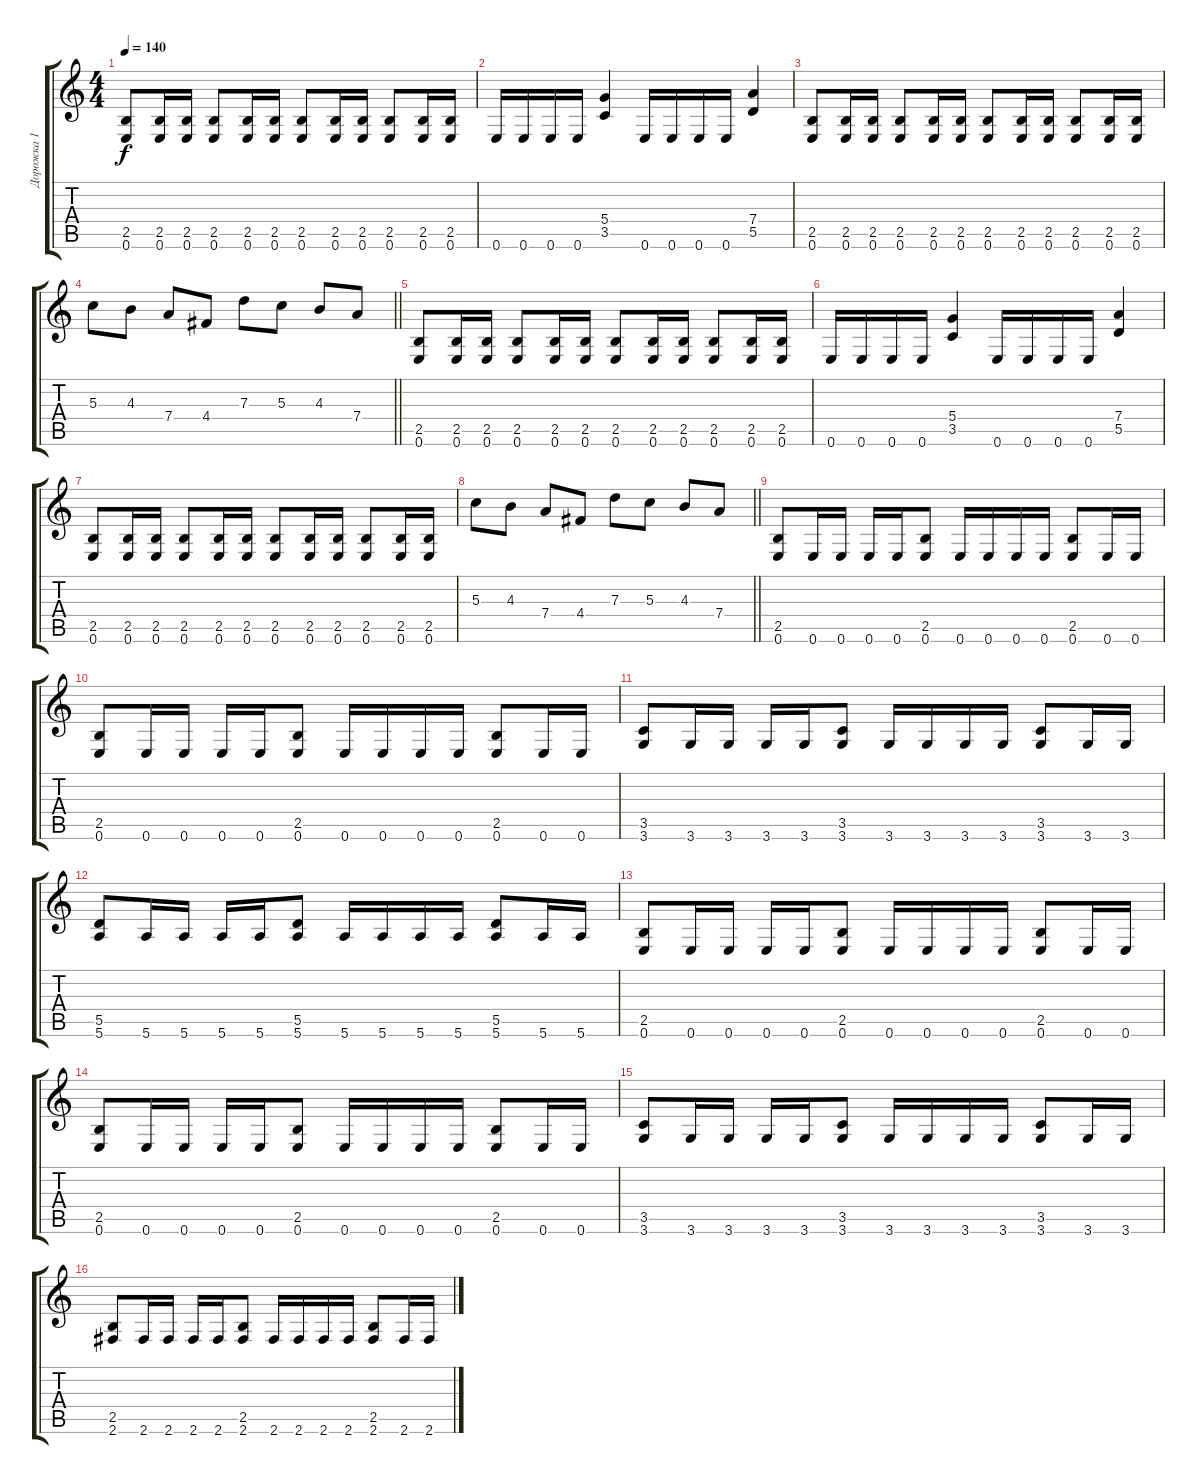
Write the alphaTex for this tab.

\track ("Дорожка 1" "Дорожка 1") {instrument distortionguitar}
\staff {score tabs}
\tuning (E4 B3 G3 D3 A2 E2) {hide}
\ts (4 4)
\tempo 140
\clef g2
\ks c
(2.5 0.6).8{dy f} (2.5 0.6).16 (2.5 0.6).16 (2.5 0.6).8 (2.5 0.6).16 (2.5 0.6).16 (2.5 0.6).8 (2.5 0.6).16 (2.5 0.6).16 (2.5 0.6).8 (2.5 0.6).16 (2.5 0.6).16 |
0.6.16 0.6.16 0.6.16 0.6.16 (5.4 3.5).4 0.6.16 0.6.16 0.6.16 0.6.16 (7.4 5.5).4 |
(2.5 0.6).8 (2.5 0.6).16 (2.5 0.6).16 (2.5 0.6).8 (2.5 0.6).16 (2.5 0.6).16 (2.5 0.6).8 (2.5 0.6).16 (2.5 0.6).16 (2.5 0.6).8 (2.5 0.6).16 (2.5 0.6).16 |
\barLineRight lightlight
5.3.8 4.3.8 7.4.8 4.4.8 7.3.8 5.3.8 4.3.8 7.4.8 |
(2.5 0.6).8 (2.5 0.6).16 (2.5 0.6).16 (2.5 0.6).8 (2.5 0.6).16 (2.5 0.6).16 (2.5 0.6).8 (2.5 0.6).16 (2.5 0.6).16 (2.5 0.6).8 (2.5 0.6).16 (2.5 0.6).16 |
0.6.16 0.6.16 0.6.16 0.6.16 (5.4 3.5).4 0.6.16 0.6.16 0.6.16 0.6.16 (7.4 5.5).4 |
(2.5 0.6).8 (2.5 0.6).16 (2.5 0.6).16 (2.5 0.6).8 (2.5 0.6).16 (2.5 0.6).16 (2.5 0.6).8 (2.5 0.6).16 (2.5 0.6).16 (2.5 0.6).8 (2.5 0.6).16 (2.5 0.6).16 |
\barLineRight lightlight
5.3.8 4.3.8 7.4.8 4.4.8 7.3.8 5.3.8 4.3.8 7.4.8 |
(2.5 0.6).8 0.6.16 0.6.16 0.6.16 0.6.16 (2.5 0.6).8 0.6.16 0.6.16 0.6.16 0.6.16 (2.5 0.6).8 0.6.16 0.6.16 |
(2.5 0.6).8 0.6.16 0.6.16 0.6.16 0.6.16 (2.5 0.6).8 0.6.16 0.6.16 0.6.16 0.6.16 (2.5 0.6).8 0.6.16 0.6.16 |
(3.5 3.6).8 3.6.16 3.6.16 3.6.16 3.6.16 (3.5 3.6).8 3.6.16 3.6.16 3.6.16 3.6.16 (3.5 3.6).8 3.6.16 3.6.16 |
(5.5 5.6).8 5.6.16 5.6.16 5.6.16 5.6.16 (5.5 5.6).8 5.6.16 5.6.16 5.6.16 5.6.16 (5.5 5.6).8 5.6.16 5.6.16 |
(2.5 0.6).8 0.6.16 0.6.16 0.6.16 0.6.16 (2.5 0.6).8 0.6.16 0.6.16 0.6.16 0.6.16 (2.5 0.6).8 0.6.16 0.6.16 |
(2.5 0.6).8 0.6.16 0.6.16 0.6.16 0.6.16 (2.5 0.6).8 0.6.16 0.6.16 0.6.16 0.6.16 (2.5 0.6).8 0.6.16 0.6.16 |
(3.5 3.6).8 3.6.16 3.6.16 3.6.16 3.6.16 (3.5 3.6).8 3.6.16 3.6.16 3.6.16 3.6.16 (3.5 3.6).8 3.6.16 3.6.16 |
(2.5 2.6).8 2.6.16 2.6.16 2.6.16 2.6.16 (2.5 2.6).8 2.6.16 2.6.16 2.6.16 2.6.16 (2.5 2.6).8 2.6.16 2.6.16
